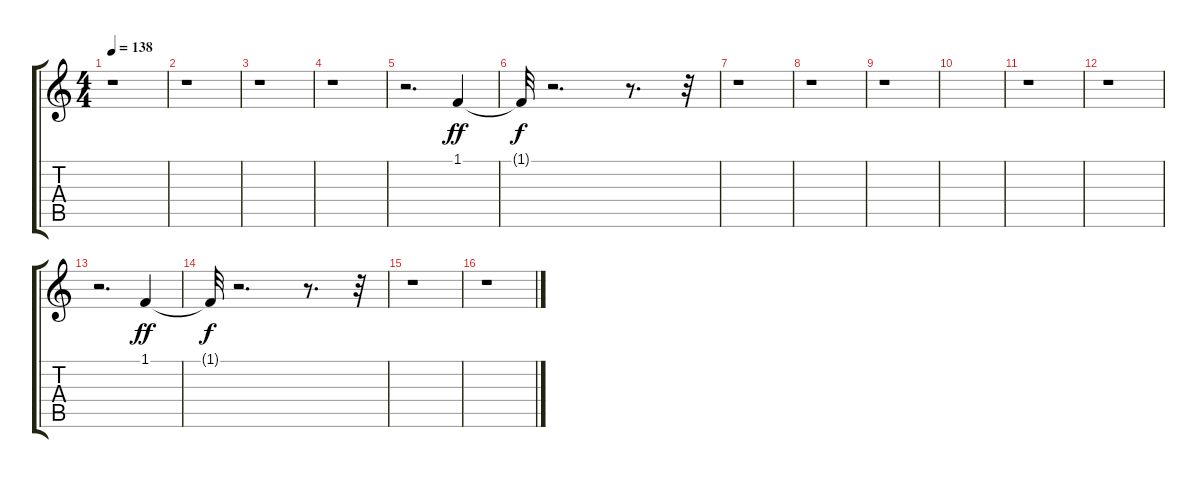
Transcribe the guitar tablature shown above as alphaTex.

\track "" {instrument reversecymbal}
\staff {score tabs}
\tuning (E4 B3 G3 D3 A2 E2) {hide}
\ts (4 4)
\tempo 138
\clef g2
\ks c
r.1{dy f} |
r.1 |
r.1 |
r.1 |
r.2{d} 1.1.4{dy ff} |
1.1{t}.32{dy f} r.2{d} r.8{d} r.32 |
r.1 |
r.1 |
r.1 |
|
r.1 |
r.1 |
r.2{d} 1.1.4{dy ff} |
1.1{t}.32{dy f} r.2{d} r.8{d} r.32 |
r.1 |
r.1
